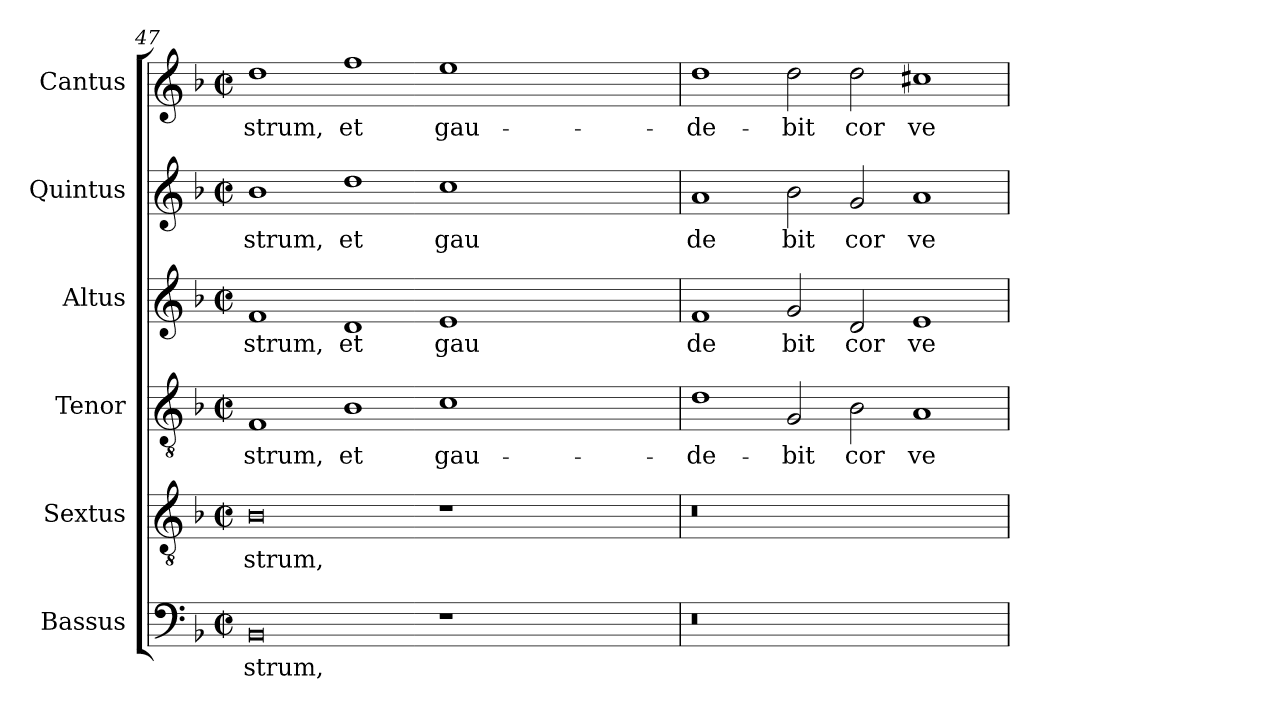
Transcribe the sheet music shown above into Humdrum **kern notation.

**kern	**text	**kern	**text	**kern	**text	**kern	**text	**kern	**text	**kern	**text
*part6	*part6	*part5	*part5	*part4	*part4	*part3	*part3	*part2	*part2	*part1	*part1
*staff6	*staff6	*staff5	*staff5	*staff4	*staff4	*staff3	*staff3	*staff2	*staff2	*staff1	*staff1
*I"Bassus	*	*I"Sextus	*	*I"Tenor	*	*I"Altus	*	*I"Quintus	*	*I"Cantus	*
*clefF4	*	*clefGv2	*	*clefGv2	*	*clefG2	*	*clefG2	*	*clefG2	*
*k[b-]	*	*k[b-]	*	*k[b-]	*	*k[b-]	*	*k[b-]	*	*k[b-]	*
*F:	*	*F:	*	*F:	*	*F:	*	*F:	*	*F:	*
*M2/2	*	*M2/2	*	*M2/2	*	*M2/2	*	*M2/2	*	*M2/2	*
*met(c|)	*	*met(c|)	*	*met(c|)	*	*met(c|)	*	*met(c|)	*	*met(c|)	*
=47	=47	=47	=47	=47	=47	=47	=47	=47	=47	=47	=47
!	!LO:LY:b:cj	!	!LO:LY:b:cj	!	!LO:LY:b:cj	!	!LO:LY:b:cj	!	!LO:LY:b:cj	!	!LO:LY:b:cj
0BB-	strum,	0B-	strum,	1F	-strum,	1f	strum,	1b-	strum,	1dd	-strum,
!	!	!	!	!	!LO:LY:b:cj	!	!LO:LY:b:cj	!	!LO:LY:b:cj	!	!LO:LY:b:cj
.	.	.	.	1B-	et	1d	et	1dd	et	1ff	et
!LO:N:vis=1	!	!LO:N:vis=1	!	!	!LO:LY:b:cj	!	!LO:LY:b:cj	!	!LO:LY:b:cj	!	!LO:LY:b:cj
0.r	.	0.r	.	1c	gau-	1e	gau	1cc	gau	1ee	gau-
.	.	.	.	0ryy	.	0ryy	.	0ryy	.	0ryy	.
=48	=48	=48	=48	=48	=48	=48	=48	=48	=48	=48	=48
!	!	!	!	!	!LO:LY:b:cj	!	!LO:LY:b:cj	!	!LO:LY:b:cj	!	!LO:LY:b:cj
0.r	.	0.r	.	1d	-de-	1f	de	1a	de	1dd	-de-
!	!	!	!	!	!LO:LY:b:cj	!	!LO:LY:b:cj	!	!LO:LY:b:cj	!	!LO:LY:b:cj
.	.	.	.	2G/	-bit	2g/	bit	2b-\	bit	2dd\	-bit
!	!	!	!	!	!LO:LY:b:cj	!	!LO:LY:b:cj	!	!LO:LY:b:cj	!	!LO:LY:b:cj
.	.	.	.	2B-\	cor	2d/	cor	2g/	cor	2dd\	cor
!	!	!	!	!	!LO:LY:b:cj	!	!LO:LY:b:cj	!	!LO:LY:b:cj	!	!LO:LY:b:cj
.	.	.	.	1A	ve-	1e	ve	1a	ve	1cc#X	ve-
=	=	=	=	=	=	=	=	=	=	=	=
*-	*-	*-	*-	*-	*-	*-	*-	*-	*-	*-	*-
